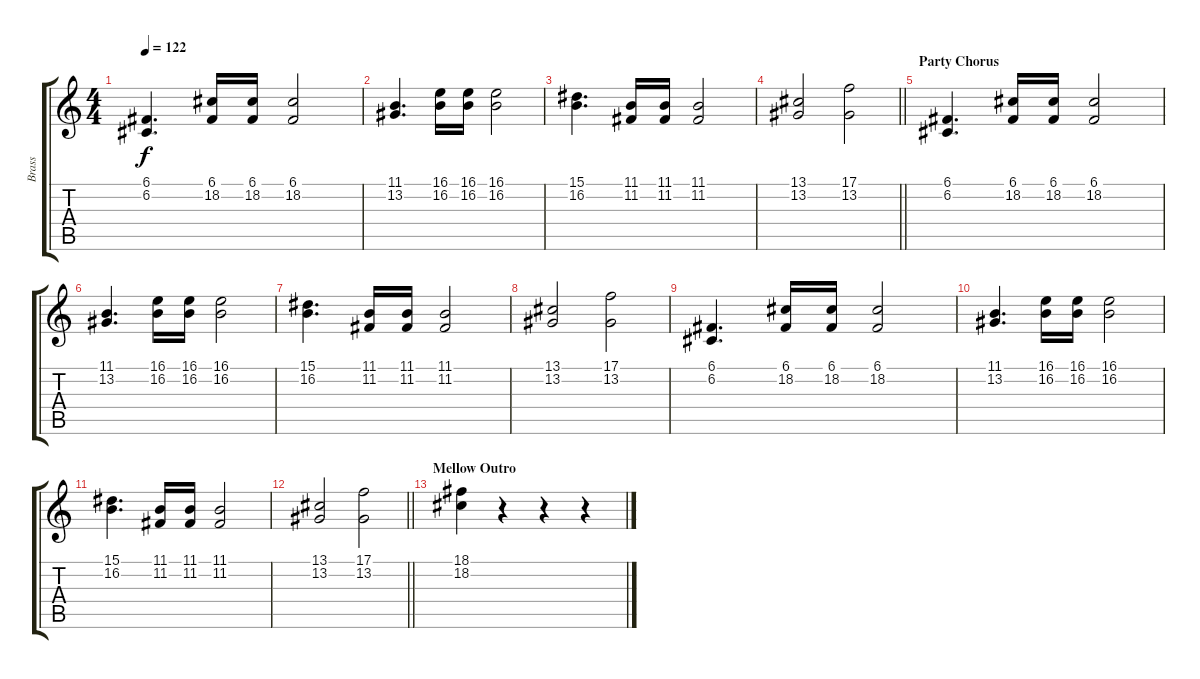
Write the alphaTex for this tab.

\track ("Brass" "Brass") {instrument brasssection}
\staff {score tabs}
\tuning (C4 G3 Eb3 Bb2 F2 C2) {hide}
\ts (4 4)
\tempo 122
\clef g2
\ks c
(6.1 6.2).4{d dy f} (6.1 18.2).16 (6.1 18.2).16 (6.1 18.2).2 |
(11.1 13.2).4{d} (16.1 16.2).16 (16.1 16.2).16 (16.1 16.2).2 |
(15.1 16.2).4{d} (11.1 11.2).16 (11.1 11.2).16 (11.1 11.2).2 |
\barLineRight lightlight
(13.1 13.2).2 (17.1 13.2).2 |
\section ("" "Party Chorus")
(6.1 6.2).4{d} (6.1 18.2).16 (6.1 18.2).16 (6.1 18.2).2 |
(11.1 13.2).4{d} (16.1 16.2).16 (16.1 16.2).16 (16.1 16.2).2 |
(15.1 16.2).4{d} (11.1 11.2).16 (11.1 11.2).16 (11.1 11.2).2 |
(13.1 13.2).2 (17.1 13.2).2 |
(6.1 6.2).4{d} (6.1 18.2).16 (6.1 18.2).16 (6.1 18.2).2 |
(11.1 13.2).4{d} (16.1 16.2).16 (16.1 16.2).16 (16.1 16.2).2 |
(15.1 16.2).4{d} (11.1 11.2).16 (11.1 11.2).16 (11.1 11.2).2 |
\barLineRight lightlight
(13.1 13.2).2 (17.1 13.2).2 |
\section ("" "Mellow Outro")
(18.1 18.2).4 r.4 r.4 r.4
